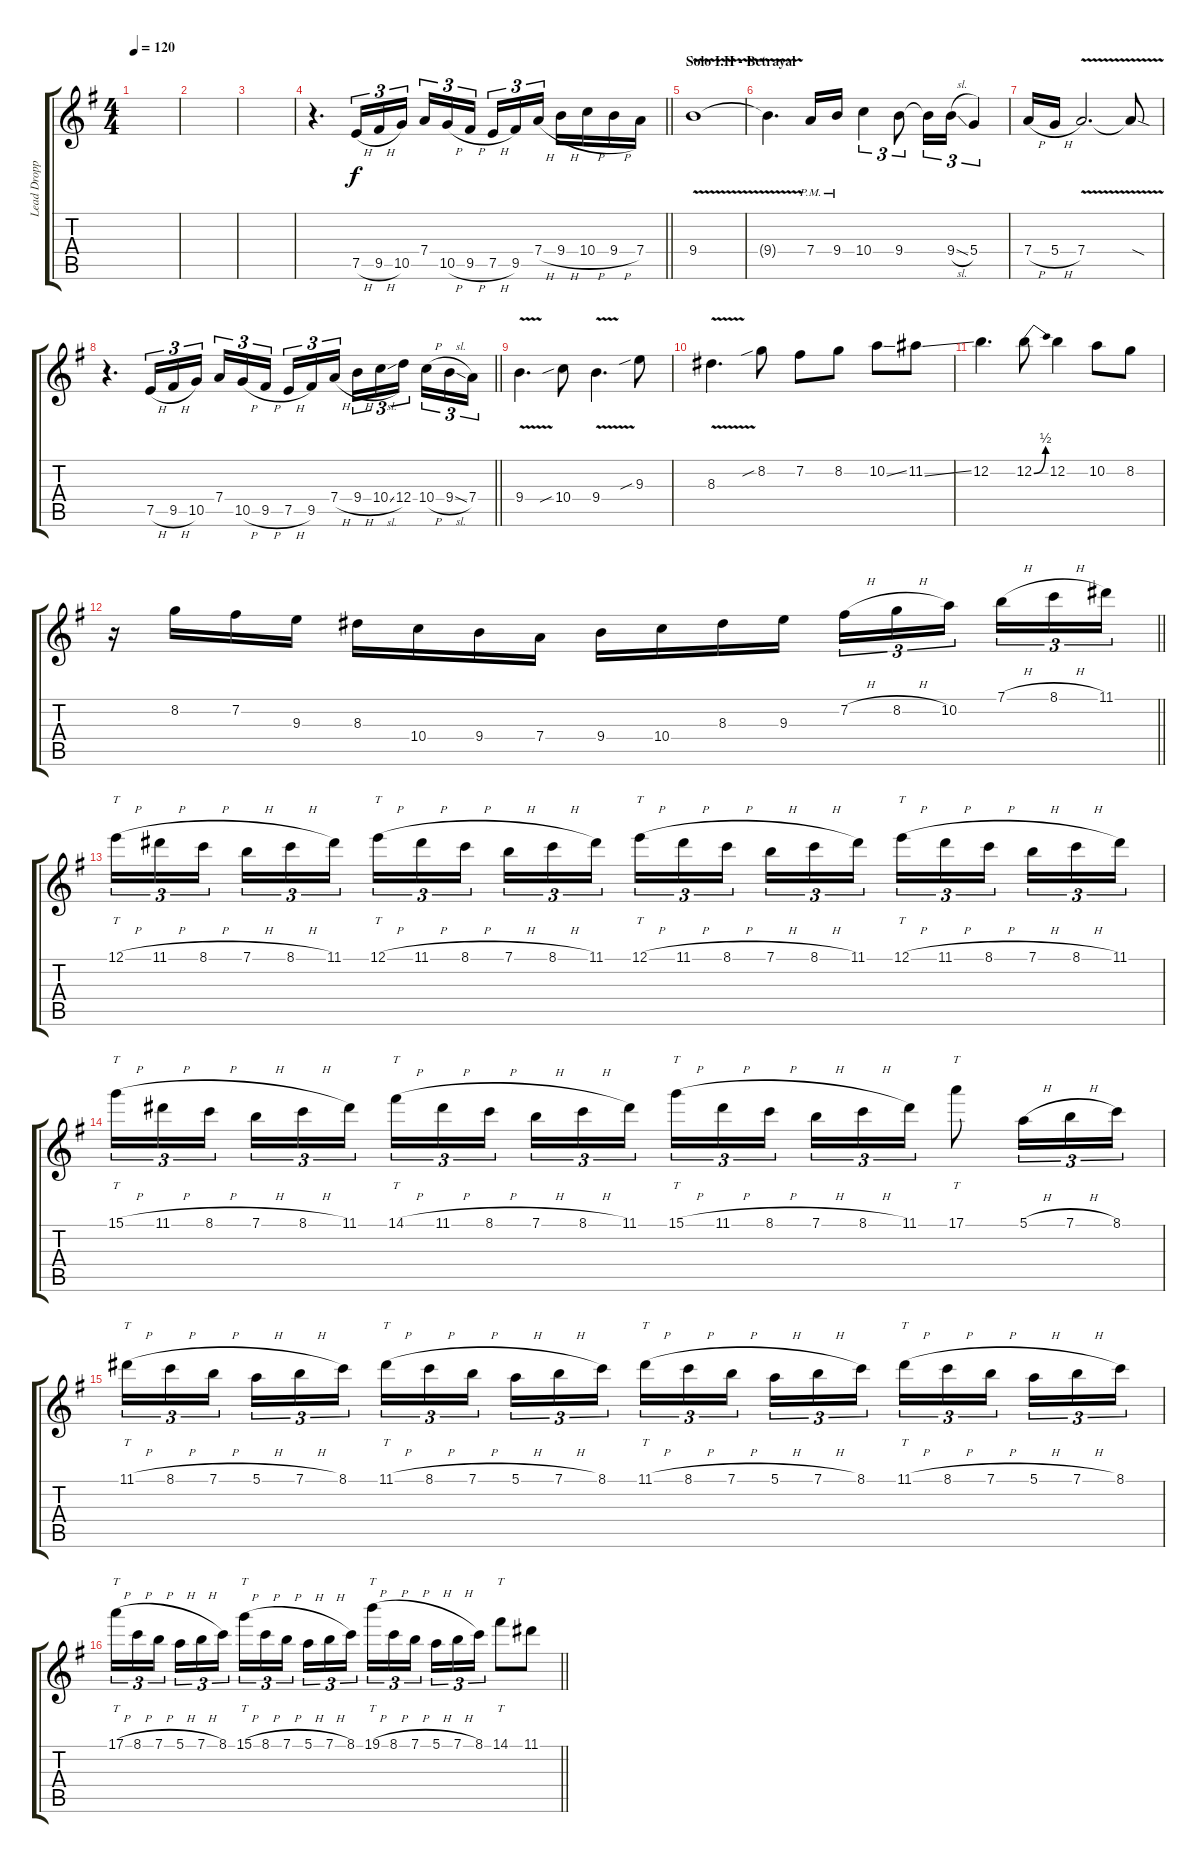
\track ("Lead Dropped D " "Lead Dropp") {instrument distortionguitar}
\staff {score tabs}
\tuning (E4 B3 G3 D3 A2 D2) {hide}
\ts (4 4)
\tempo 120
\clef g2
\ks eminor
|
|
|
\barLineRight lightlight
r.4{d volume 16 instrument distortionguitar} 7.5{h}.16{tu (3 2)} 9.5{h}.16{tu (3 2)} 10.5.16{tu (3 2)} 7.4.16{tu (3 2)} 10.5{h}.16{tu (3 2)} 9.5{h}.16{tu (3 2) beam splitsecondary} 7.5{h}.16{tu (3 2)} 9.5.16{tu (3 2)} 7.4{h}.16{tu (3 2)} 9.4{h}.16 10.4{h}.16 9.4{h}.16 7.4.16 |
\section ("" "Solo I.II - Betrayal")
9.4{v}.1 |
9.4{t}.4{d} 7.4{pm}.16 9.4{pm}.16 10.4.4{tu (3 2)} 9.4.8{tu (3 2)} 9.4{t}.16{tu (3 2)} 9.4{sl}.16{tu (3 2)} 5.4.4{tu (3 2)} |
7.4{h}.16 5.4{h}.16 7.4{v}.2{d} 7.4{sod t}.8 |
\barLineRight lightlight
r.4{d} 7.5{h}.16{tu (3 2)} 9.5{h}.16{tu (3 2)} 10.5.16{tu (3 2)} 7.4.16{tu (3 2)} 10.5{h}.16{tu (3 2)} 9.5{h}.16{tu (3 2) beam splitsecondary} 7.5{h}.16{tu (3 2)} 9.5.16{tu (3 2)} 7.4{h}.16{tu (3 2)} 9.4{h}.16{tu (3 2)} 10.4{sl}.16{tu (3 2)} 12.4.16{tu (3 2) beam splitsecondary} 10.4{h}.16{tu (3 2)} 9.4{sl}.16{tu (3 2)} 7.4.16{tu (3 2)} |
9.4{v}.4{d} 10.4{sib}.8 9.4{v}.4{d} 9.3{sib}.8 |
8.3{v}.4{d} 8.2{sib}.8 7.2.8 8.2.8 10.2{ss}.8 11.2{ss}.8 |
12.2.4{d} 12.2{be (bend 0 0 60 2)}.8 12.2.4 10.2.8 8.2.8 |
\barLineRight lightlight
r.16 8.2.16 7.2.16 9.3.16 8.3.16 10.4.16 9.4.16 7.4.16 9.4.16 10.4.16 8.3.16 9.3.16 7.2{h}.16{tu (3 2)} 8.2{h}.16{tu (3 2)} 10.2.16{tu (3 2) beam splitsecondary} 7.1{h}.16{tu (3 2)} 8.1{h}.16{tu (3 2)} 11.1.16{tu (3 2)} |
12.1{h}.16{tt tu (3 2)} 11.1{h}.16{tu (3 2)} 8.1{h}.16{tu (3 2) beam splitsecondary} 7.1{h}.16{tu (3 2)} 8.1{h}.16{tu (3 2)} 11.1.16{tu (3 2)} 12.1{h}.16{tt tu (3 2)} 11.1{h}.16{tu (3 2)} 8.1{h}.16{tu (3 2) beam splitsecondary} 7.1{h}.16{tu (3 2)} 8.1{h}.16{tu (3 2)} 11.1.16{tu (3 2)} 12.1{h}.16{tt tu (3 2)} 11.1{h}.16{tu (3 2)} 8.1{h}.16{tu (3 2) beam splitsecondary} 7.1{h}.16{tu (3 2)} 8.1{h}.16{tu (3 2)} 11.1.16{tu (3 2)} 12.1{h}.16{tt tu (3 2)} 11.1{h}.16{tu (3 2)} 8.1{h}.16{tu (3 2) beam splitsecondary} 7.1{h}.16{tu (3 2)} 8.1{h}.16{tu (3 2)} 11.1.16{tu (3 2)} |
15.1{h}.16{tt tu (3 2)} 11.1{h}.16{tu (3 2)} 8.1{h}.16{tu (3 2) beam splitsecondary} 7.1{h}.16{tu (3 2)} 8.1{h}.16{tu (3 2)} 11.1.16{tu (3 2)} 14.1{h}.16{tt tu (3 2)} 11.1{h}.16{tu (3 2)} 8.1{h}.16{tu (3 2) beam splitsecondary} 7.1{h}.16{tu (3 2)} 8.1{h}.16{tu (3 2)} 11.1.16{tu (3 2)} 15.1{h}.16{tt tu (3 2)} 11.1{h}.16{tu (3 2)} 8.1{h}.16{tu (3 2) beam splitsecondary} 7.1{h}.16{tu (3 2)} 8.1{h}.16{tu (3 2)} 11.1.16{tu (3 2)} 17.1.8{tt} 5.1{h}.16{tu (3 2)} 7.1{h}.16{tu (3 2)} 8.1.16{tu (3 2)} |
11.1{h}.16{tt tu (3 2)} 8.1{h}.16{tu (3 2)} 7.1{h}.16{tu (3 2) beam splitsecondary} 5.1{h}.16{tu (3 2)} 7.1{h}.16{tu (3 2)} 8.1.16{tu (3 2)} 11.1{h}.16{tt tu (3 2)} 8.1{h}.16{tu (3 2)} 7.1{h}.16{tu (3 2) beam splitsecondary} 5.1{h}.16{tu (3 2)} 7.1{h}.16{tu (3 2)} 8.1.16{tu (3 2)} 11.1{h}.16{tt tu (3 2)} 8.1{h}.16{tu (3 2)} 7.1{h}.16{tu (3 2) beam splitsecondary} 5.1{h}.16{tu (3 2)} 7.1{h}.16{tu (3 2)} 8.1.16{tu (3 2)} 11.1{h}.16{tt tu (3 2)} 8.1{h}.16{tu (3 2)} 7.1{h}.16{tu (3 2) beam splitsecondary} 5.1{h}.16{tu (3 2)} 7.1{h}.16{tu (3 2)} 8.1.16{tu (3 2)} |
\barLineRight lightlight
17.1{h}.16{tt tu (3 2)} 8.1{h}.16{tu (3 2)} 7.1{h}.16{tu (3 2) beam splitsecondary} 5.1{h}.16{tu (3 2)} 7.1{h}.16{tu (3 2)} 8.1.16{tu (3 2)} 15.1{h}.16{tt tu (3 2)} 8.1{h}.16{tu (3 2)} 7.1{h}.16{tu (3 2) beam splitsecondary} 5.1{h}.16{tu (3 2)} 7.1{h}.16{tu (3 2)} 8.1.16{tu (3 2)} 19.1{h}.16{tt tu (3 2)} 8.1{h}.16{tu (3 2)} 7.1{h}.16{tu (3 2) beam splitsecondary} 5.1{h}.16{tu (3 2)} 7.1{h}.16{tu (3 2)} 8.1.16{tu (3 2)} 14.1.8{tt} 11.1{sl}.8
